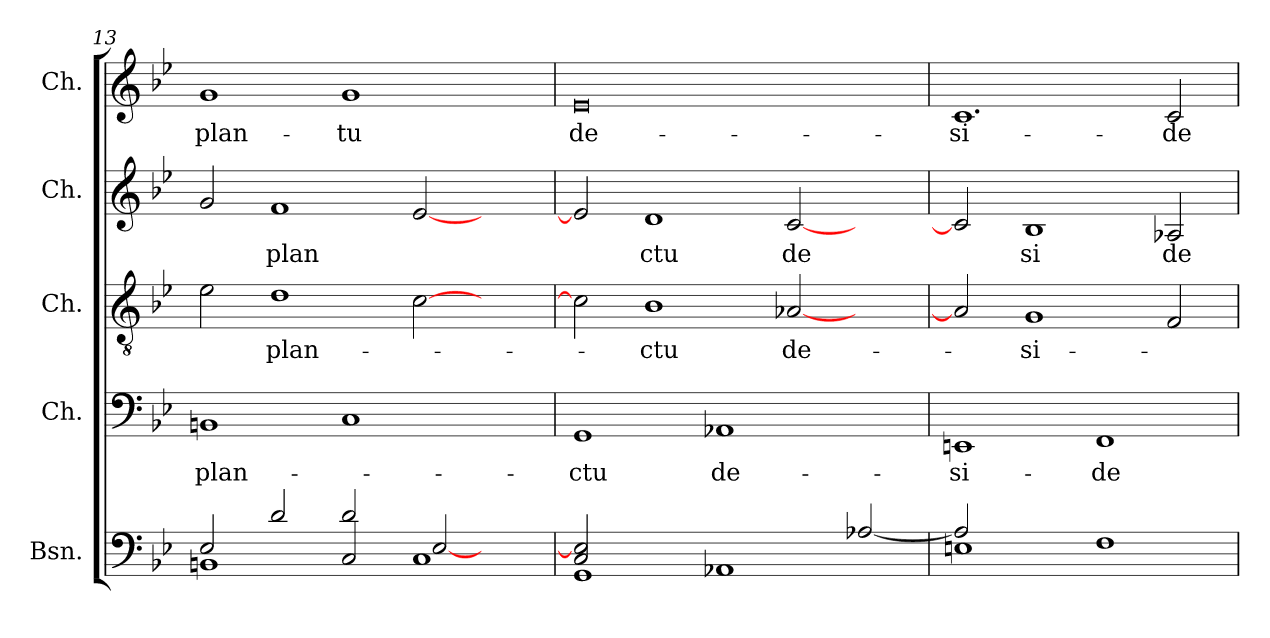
**kern	**kern	**text	**kern	**text	**kern	**text	**kern	**text
*part5	*part4	*part4	*part3	*part3	*part2	*part2	*part1	*part1
*staff5	*staff4	*staff4	*staff3	*staff3	*staff2	*staff2	*staff1	*staff1
*I"Bsn.	*I"Ch.	*	*I"Ch.	*	*I"Ch.	*	*I"Ch.	*
*I'Bsn.	*I'Ch	*	*I'Ch	*	*I'Ch	*	*I'Ch	*
*clefF4	*clefF4	*	*clefGv2	*	*clefG2	*	*clefG2	*
*k[b-e-]	*k[b-e-]	*	*k[b-e-]	*	*k[b-e-]	*	*k[b-e-]	*
*B-:	*B-:	*	*B-:	*	*B-:	*	*B-:	*
=13	=13	=13	=13	=13	=13	=13	=13	=13
*^	*	*	*	*	*	*	*	*
!	!	!	!LO:LY:b	!	!	!	!	!	!LO:LY:b:cj
1BBn	2E-/	1BBn	plan-	2e-\	.	2g/	.	1g	plan-
!	!	!	!	!	!LO:LY:b	!	!LO:LY:b	!	!
.	2d/)	.	.	1d	plan-	1f	plan	.	.
!	!	!	!	!	!	!	!	!	!LO:LY:b:cj
(>2d/	2C/	1C	.	.	.	.	.	1g	-tu
1C	[>2E-/	.	.	[>2c\	.	[<2e-/	.	.	.
.	2ryy	2ryy	.	2ryy	.	2ryy	.	2ryy	.
=14	=14	=14	=14	=14	=14	=14	=14	=14	=14
!	!	!	!LO:LY:b:cj	!	!	!	!	!	!LO:LY:b:cj
1GG	2E-/] 2C/	1GG	-ctu	2c\]	.	2e-/]	.	0e-	de-
!	!	!	!	!	!LO:LY:b:cj	!	!LO:LY:b:cj	!	!
.	0ryy	.	.	1B-	-ctu	1d	ctu	.	.
!	!	!	!LO:LY:b:cj	!	!	!	!	!	!
1AA-X	.	1AA-X	de-	.	.	.	.	.	.
!	!	!	!	!	!LO:LY:b:cj	!	!LO:LY:b:cj	!	!
.	.	.	.	[<2A-X/	de-	[<2c/	de	.	.
[>2A-X/	.	2ryy	.	2ryy	.	2ryy	.	2ryy	.
=15	=15	=15	=15	=15	=15	=15	=15	=15	=15
!	!	!	!LO:LY:b:cj	!	!	!	!	!	!LO:LY:b:cj
2A-/]	1En	1EEn	-si-	2A-/]	.	2c/]	.	1.c	-si-
!	!	!	!	!	!LO:LY:b:cj	!	!LO:LY:b:cj	!	!
1.ryy	.	.	.	1G	-si-	1B-	si	.	.
!	!	!	!LO:LY:b:cj	!	!	!	!	!	!
.	1F	1FF	-de-	.	.	.	.	.	.
!	!	!	!	!	!	!	!LO:LY:b:cj	!	!LO:LY:b:cj
.	.	.	.	2F/	.	2A-X/	de	2c/	-de-
*v	*v	*	*	*	*	*	*	*	*
=	=	=	=	=	=	=	=	=
*-	*-	*-	*-	*-	*-	*-	*-	*-
